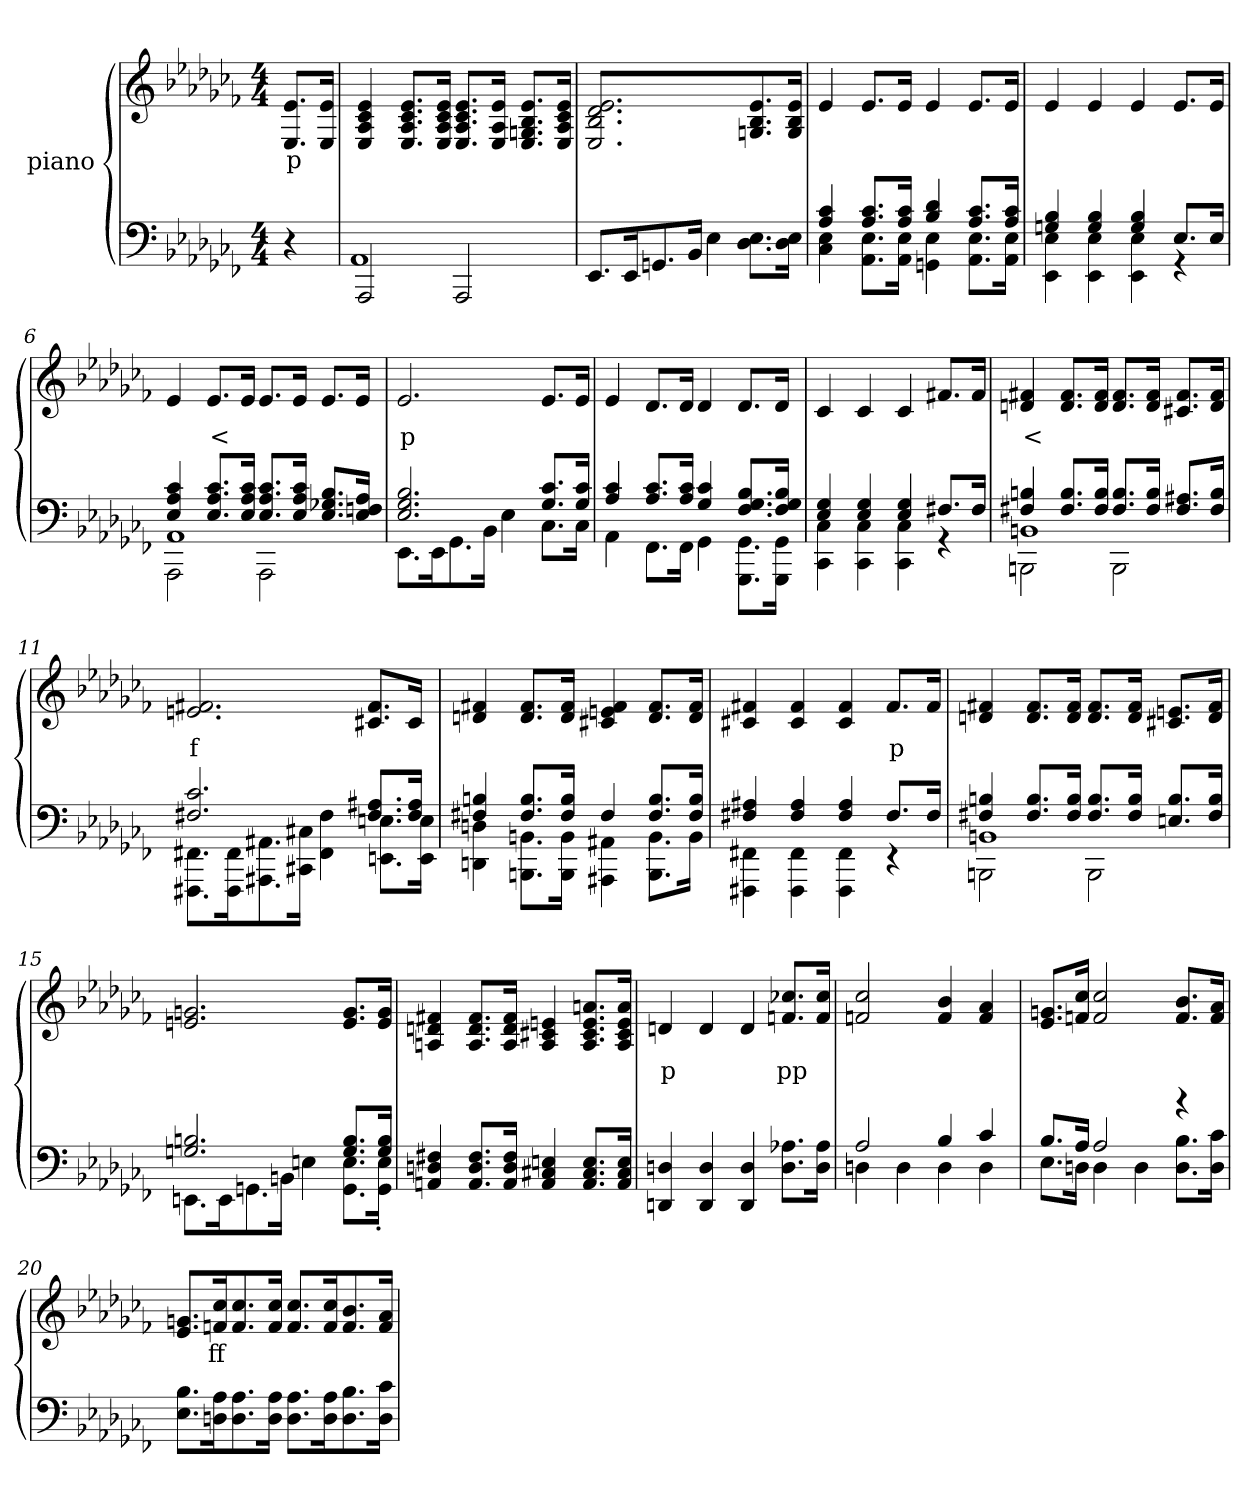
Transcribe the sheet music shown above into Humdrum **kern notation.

**kern	**kern	**text
*part2	*part1	*part1
*staff2	*staff1	*staff1
*	*I"piano	*
*clefF4	*clefG2	*
*k[b-e-a-d-g-c-f-]	*k[b-e-a-d-g-c-f-]	*
*a-:	*a-:	*
*M4/4	*M4/4	*
=1	=1	=1
4r	8.E- 8.e-L	p
.	16E- 16e-Jk	.
=2	=2	=2
*^	*	*
2AAA-	1AA-	4E- 4A- 4c- 4e-	.
.	.	8.E- 8.A- 8.c- 8.e-L	.
.	.	16E- 16A- 16c- 16e-Jk	.
2AAA-	.	8.E- 8.A- 8.c- 8.e-L	.
.	.	16E- 16A- 16e-Jk	.
.	.	8.E- 8.Gn 8.B- 8.e-L	.
.	.	16E- 16A- 16c- 16e-Jk	.
*v	*v	*	*
=3	=3	=3
8.EE-L	2.E- 2.B- 2.d- 2.e-	.
16EE-	.	.
8.GGn	.	.
16BB-Jk	.	.
4E-	.	.
8.D- 8.E-L	8.Gn 8.B- 8.e-L	.
16D- 16E-Jk	16G 16B- 16e-JJ	.
=4	=4	=4
*^	*	*
4A- 4c-	4C- 4E-	4e-	.
8.A- 8.c-L	8.AA- 8.E-L	8.e-L	.
16A- 16c-Jk	16AA- 16E-Jk	16e-Jk	.
4B- 4d-	4GGn 4E-	4e-	.
8.A- 8.c-L	8.AA- 8.E-L	8.e-L	.
16A- 16c-Jk	16AA- 16E-Jk	16e-Jk	.
=5	=5	=5	=5
4Gn 4B-	4EE- 4E-	4e-	.
4G 4B-	4EE- 4E-	4e-	.
4G 4B-	4EE- 4E-	4e-	.
8.E-L	4r	8.e-L	.
16E-Jk	.	16e-Jk	.
=6	=6	=6	=6
*	*^	*	*
4E- 4A- 4c-	2AAA-	1AA-	4e-	.
8.E- 8.A- 8.c-L	.	.	8.e-L	<
16E- 16A- 16c-Jk	.	.	16e-Jk	.
8.E- 8.A- 8.c-L	2AAA-	.	8.e-L	.
16E- 16A- 16c-Jk	.	.	16e-Jk	.
8.E- 8.G-X 8.B-L	.	.	8.e-L	.
16E- 16Fn 16A-Jk	.	.	16e-Jk	.
*	*v	*v	*	*
=7	=7	=7	=7
2.E- 2.G- 2.B-	8.EE-L	2.e-	p
.	16EE-	.	.
.	8.GG-	.	.
.	16BB-Jk	.	.
.	4E-	.	.
8.G- 8.c-L	8.C-L	8.e-L	.
16G- 16c-Jk	16C-Jk	16e-Jk	.
=8	=8	=8	=8
4A- 4c-	4AA-	4e-	.
8.A- 8.c-L	8.FF-L	8.d-L	.
16A- 16c-Jk	16FF-Jk	16d-Jk	.
4G- 4c-	4GG-	4d-	.
8.F- 8.G- 8.B-L	8.GGG- 8.GG-L	8.d-L	.
16F- 16G- 16B-Jk	16GGG- 16GG-Jk	16d-Jk	.
=9	=9	=9	=9
4E- 4G-	4CC- 4C-	4c-	.
4E- 4G-	4CC- 4C-	4c-	.
4E- 4G-	4CC- 4C-	4c-	.
8.F#XL	4r	8.f#XL	.
16F#Jk	.	16f#Jk	.
=10	=10	=10	=10
*	*^	*	*
4F#X 4Bn	2BBBn	1BBn	4dn 4f#X	<
8.F# 8.BL	.	.	8.d 8.f#L	.
16F# 16BJk	.	.	16d 16f#Jk	.
8.F# 8.BL	2BBB	.	8.d 8.f#L	.
16F# 16BJk	.	.	16d 16f#Jk	.
8.F# 8.A#XL	.	.	8.c#X 8.f#L	.
16F# 16BJk	.	.	16d 16f#Jk	.
*	*v	*v	*	*
=11	=11	=11	=11
2.F#X 2.c-	8.FFF# 8.FF#L	2.en 2.f#X	f
.	16FFF# 16FF#	.	.
.	8.AAA# 8.AA#	.	.
.	16CC#X 16C#XJk	.	.
.	4FF# 4F#	.	.
8.F# 8.A#XL	8.EEn 8.EnL	8.c#X 8.f#L	.
16F# 16A#Jk	16EE 16EJk	16c#Jk	.
=12	=12	=12	=12
4F#X 4Bn	4DDn 4Dn	4dn 4f#X	.
8.F# 8.BL	8.BBBn 8.BBnL	8.d 8.f#L	.
16F# 16BJk	16BBB 16BBJk	16d 16f#Jk	.
4F#	4AAA#X 4AA#X	4c#X 4en 4f#	.
8.F# 8.BL	8.BBB 8.BBL	8.d 8.f#L	.
16F# 16BJk	16BBJk	16d 16f#Jk	.
=13	=13	=13	=13
4F#X 4A#X	4FFF# 4FF#	4c#X 4f#X	.
4F# 4A#	4FFF# 4FF#	4c# 4f#	.
4F# 4A#	4FFF# 4FF#	4c# 4f#	.
8.F#L	4r	8.f#L	p
16F#Jk	.	16f#Jk	.
=14	=14	=14	=14
*	*^	*	*
4F#X 4Bn	2BBBn	1BBn	4dn 4f#X	.
8.F# 8.BL	.	.	8.d 8.f#L	.
16F# 16BJk	.	.	16d 16f#Jk	.
8.F# 8.BL	2BBB	.	8.d 8.f#L	.
16F# 16BJk	.	.	16d 16f#Jk	.
8.En 8.BL	.	.	8.c#X 8.enL	.
16F# 16BJk	.	.	16d 16f#Jk	.
*	*v	*v	*	*
=15	=15	=15	=15
2.Gn 2.Bn	8.EEnL	2.en 2.gn	.
.	16EE	.	.
.	8.GGn	.	.
.	16BBnJk	.	.
.	4En	.	.
8.G 8.BL	8.GG 8.EL	8.e 8.gL	.
16G 16BJk	16GG'> 16E'>Jk	16e 16gJk	.
*v	*v	*	*
=16	=16	=16
4AAn 4Dn 4F#X	4An 4dn 4f#X	.
8.AA 8.D 8.F#L	8.A 8.d 8.f#L	.
16AA 16D 16F#Jk	16A 16d 16f#Jk	.
4AA 4C#X 4En	4A 4c#X 4en	.
8.AA 8.C# 8.EL	8.A 8.c# 8.e 8.anL	.
16AA 16C# 16EJk	16A 16c# 16e 16aJk	.
=17	=17	=17
4DDn 4Dn	4dn	p
4DD 4D	4d	.
4DD 4D	4d	.
8.D 8.A-XL	8.fn 8.cc-XL	pp
16D 16A-Jk	16f 16cc-Jk	.
=18	=18	=18
*^	*	*
2A-	4Dn	2fn 2cc-	.
.	4D	.	.
4B-	4D	4f 4b-	.
4c-	4D	4f 4a-	.
=19	=19	=19	=19
8.B-L	8.E-L	8.e- 8.gnL	.
16A-Jk	16DnJk	16fn 16cc-Jk	.
2A-	4D	2f 2cc-	.
.	4D	.	.
4r	8.D 8.B-L	8.f 8.b-L	.
.	16D 16c-Jk	16f 16a-Jk	.
*v	*v	*	*
=20	=20	=20
8.E- 8.B-L	8.e- 8.gnL	.
16Dn 16A-	16fn 16cc-	ff
8.D 8.A-	8.f 8.cc-	.
16D 16A-Jk	16f 16cc-Jk	.
8.D 8.A-L	8.f 8.cc-L	.
16D 16A-	16f 16cc-	.
8.D 8.B-	8.f 8.b-	.
16D 16c-Jk	16f 16a-Jk	.
=	=	=
*-	*-	*-
